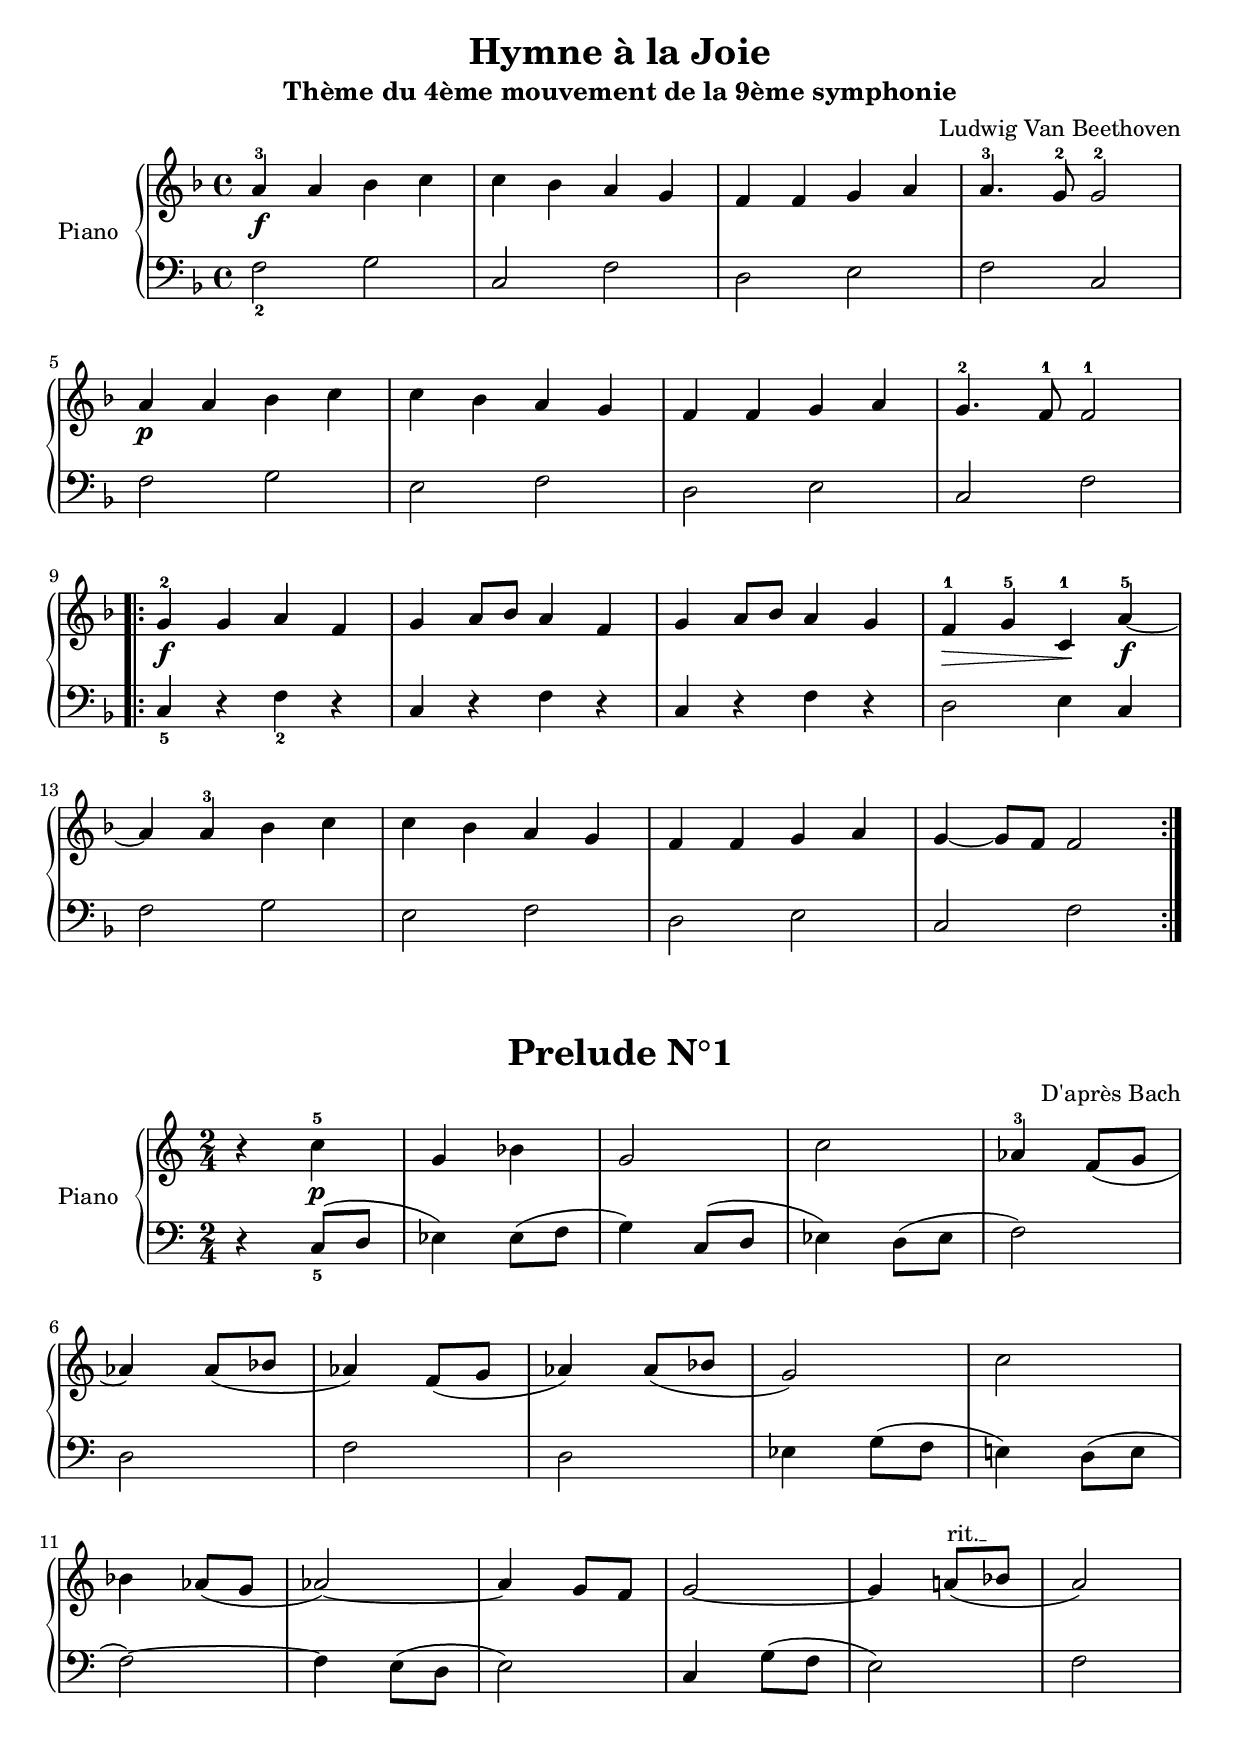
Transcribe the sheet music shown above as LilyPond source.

\version "2.18.2"
\language "italiano"
\version "2.18.2"
\language "italiano"
\paper{
  print-all-headers = ##t
}

global = {
  \key fa \major
  \time 4/4
}

right = \relative do'' {
  \global
  % Music follows here.
  la4^3\f la sib do
  do sib la sol
  fa fa sol la
  la4.^3 sol8^2 sol2^2
  \break
  la4\p la sib do
  do sib la sol
  fa fa sol la
  sol4.^2 fa8^1 fa2^1
  \break
  \repeat volta 2 {
    sol4^2\f sol la fa
    sol la8 sib la4 fa
    sol la8 sib la4 sol
    fa^1\> sol^5 do,^1\! la'^5\f~
    \break
    la la^3 sib do
    do sib la sol
    fa fa sol la
    sol~ sol8 fa8 fa2
  }
}

left = \relative do' {
  \global
  fa,2_2 sol
  do, fa
  re mi
  fa do

  fa sol
  mi fa
  re mi
  do fa

  \repeat volta 2 {
    do4_5 r fa_2 r
    do r fa r
    do r fa r
    re2 mi4 do

    fa2 sol
    mi fa
    re mi
    do fa
  }
}

\score {
  \header {
    title = "Hymne à la Joie"
    subtitle = "Thème du 4ème mouvement de la 9ème symphonie"
    composer = "Ludwig Van Beethoven"
  }

  \new PianoStaff \with {
    instrumentName = "Piano"
  } <<
    \new Staff = "right" \with {
      midiInstrument = "acoustic grand"
    } \right
    \new Staff = "left" \with {
      midiInstrument = "acoustic grand"
    } { \clef bass \left }
  >>
  \layout { }
  \midi {
    \tempo 4=88
  }
}


\version "2.18.2"
\language "italiano"

global = {
  \key do \major
  \time 2/4
}

right = \relative do'' {
  \global
  % Music follows here.
  r4 do^5\p
  sol4 sib4
  sol2
  do2
  lab4^3 fa8(sol8
  | \break
  lab4) lab8( sib8
  lab4) fa8( sol8
  lab4) lab8( sib8
  sol2)
  do2
  | \break
  sib4 lab8( sol8
  lab2~)
  lab4 sol8 fa8
  sol2~
  \override TextSpanner.bound-details.left.text =
  \markup { \upright "rit." }
  sol4 la!8(\startTextSpan sib8\stopTextSpan 
  la2)
}

left = \relative do' {
  \global
  r4 do,8_5( re8
  mib4) mib8( fa8
  sol4) do,8( re8
  mib4) re8( mib8
  fa2)

  re2
  fa2
  re2
  mib4 sol8( fa8
  mi!4) re8( mi8
  
  fa2~)
  fa4 mi8( re8
  mi2)
  do4 sol'8( fa8
  mi2)
  fa2

}

\score {
  \header {
    title = "Prelude N°1"
    composer = "D'après Bach"
  }

  \new PianoStaff \with {
    instrumentName = "Piano"
  } <<
    \new Staff = "right" \with {
      midiInstrument = "acoustic grand"
    } \right
    \new Staff = "left" \with {
      midiInstrument = "acoustic grand"
    } { \clef bass \left }
  >>
  \layout { }
  \midi {
    \tempo 4=88
  }
}

